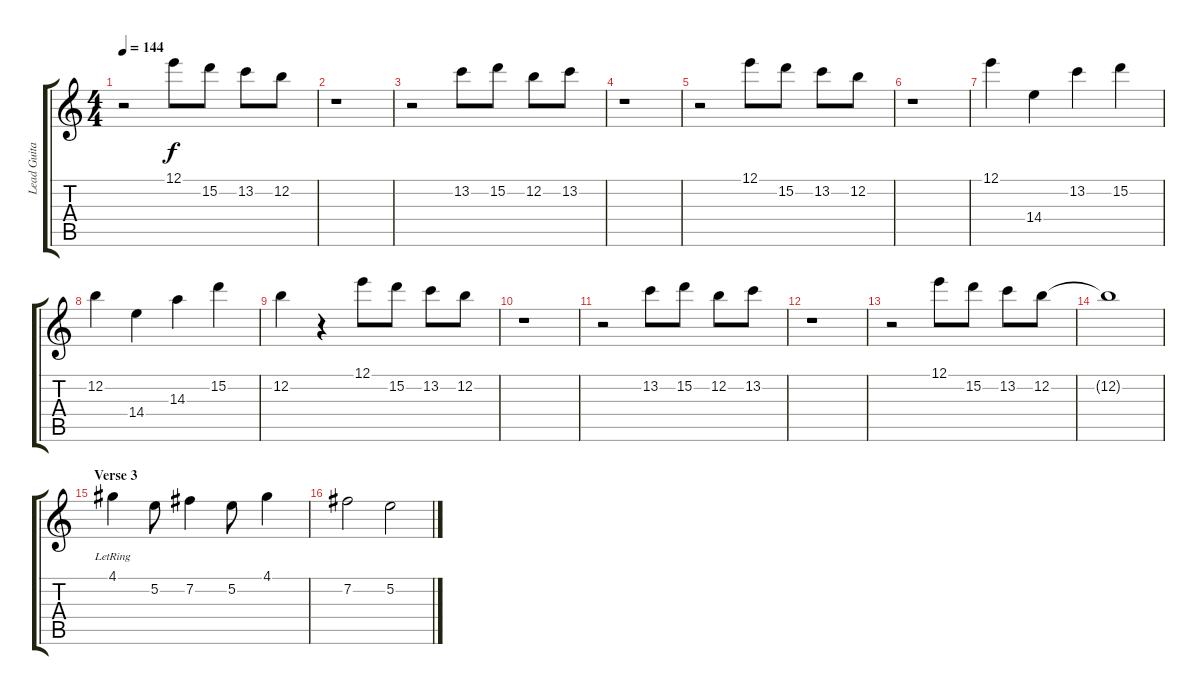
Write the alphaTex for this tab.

\track ("Lead Guitar" "Lead Guita") {instrument electricguitarjazz}
\staff {score tabs}
\tuning (E4 B3 G3 D3 A2 E2) {hide}
\ts (4 4)
\tempo 144
\clef g2
\ks c
r.2{dy f} 12.1.8 15.2.8 13.2.8 12.2.8 |
r.1 |
r.2 13.2.8 15.2.8 12.2.8 13.2.8 |
r.1 |
r.2 12.1.8 15.2.8 13.2.8 12.2.8 |
r.1 |
12.1.4 14.4.4 13.2.4 15.2.4 |
12.2.4 14.4.4 14.3.4 15.2.4 |
12.2.4 r.4 12.1.8 15.2.8 13.2.8 12.2.8 |
r.1 |
r.2 13.2.8 15.2.8 12.2.8 13.2.8 |
r.1 |
r.2 12.1.8 15.2.8 13.2.8 12.2.8 |
12.2{t}.1 |
\section ("" "Verse 3")
4.1{lr}.4 5.2.8 7.2.4 5.2.8 4.1.4 |
7.2.2 5.2.2
